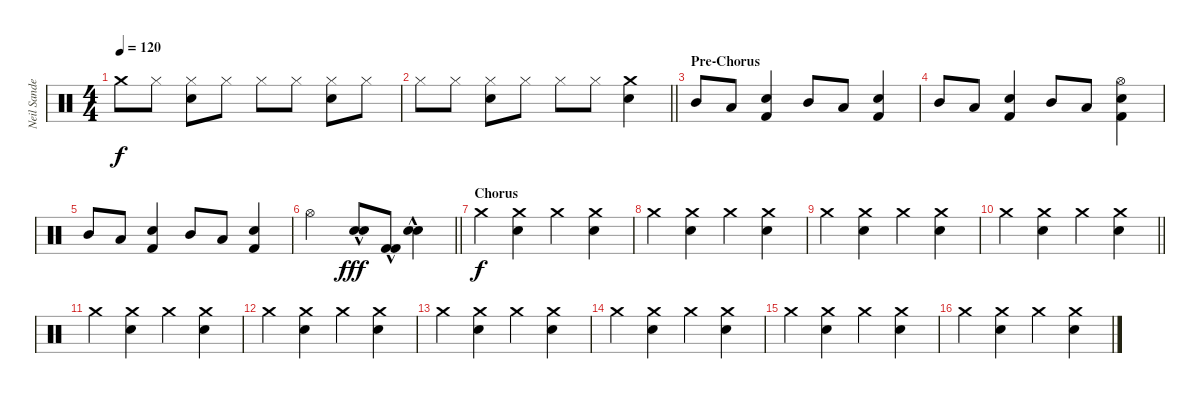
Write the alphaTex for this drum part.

\track ("Neil Sanderson (Drums)" "Neil Sande") {instrument percussion}
\staff {score}
\articulation defaults
\ts (4 4)
\tempo 120
\clef neutral
\ks c "Crash medium (hit)".8{dy f} "Hi-Hat (closed)".8
("Hi-Hat (closed)" "Electric Snare (hit)").8 "Hi-Hat (closed)".8 "Hi-Hat (closed)".8 "Hi-Hat (closed)".8 ("Hi-Hat (closed)" "Electric Snare (hit)").8 "Hi-Hat (closed)".8 |
\barLineRight lightlight "Hi-Hat (closed)".8 "Hi-Hat (closed)".8
("Hi-Hat (closed)" "Electric Snare (hit)").8 "Hi-Hat (closed)".8 "Hi-Hat (closed)".8 "Hi-Hat (closed)".8 ("Crash medium (hit)" "Electric Snare (hit)").4 |
\section ("" "Pre-Chorus")
"Mid Tom (hit)".8 "Low Tom (hit)".8 ("Electric Snare (hit)" "Kick (hit) 2").4 "Mid Tom (hit)".8 "Low Tom (hit)".8 ("Electric Snare (hit)" "Kick (hit) 2").4 |
"Mid Tom (hit)".8 "Low Tom (hit)".8 ("Electric Snare (hit)" "Kick (hit) 2").4 "Mid Tom (hit)".8 "Low Tom (hit)".8 ("Hi-Hat (open)" "Electric Snare (hit)" "Kick (hit) 2").4 |
"Mid Tom (hit)".8 "Low Tom (hit)".8 ("Electric Snare (hit)" "Kick (hit) 2").4 "Mid Tom (hit)".8 "Low Tom (hit)".8 ("Electric Snare (hit)" "Kick (hit) 2").4 |
\barLineRight lightlight "Hi-Hat (open)".2
("Electric Snare (hit)"{hac} "Electric Snare (hit)"{hac}).8{dy fff} ("Kick (hit) 2"{hac} "Kick (hit) 2"{hac}).8 ("Electric Snare (hit)"{hac} "Electric Snare (hit)"{hac}).4 |
\section ("" "Chorus")
"Crash medium (hit)".4{dy f} ("Crash medium (hit)" "Electric Snare (hit)").4 "Crash medium (hit)".4 ("Crash medium (hit)" "Electric Snare (hit)").4 |
"Crash medium (hit)".4 ("Crash medium (hit)" "Electric Snare (hit)").4 "Crash medium (hit)".4 ("Crash medium (hit)" "Electric Snare (hit)").4 |
"Crash medium (hit)".4 ("Crash medium (hit)" "Electric Snare (hit)").4 "Crash medium (hit)".4 ("Crash medium (hit)" "Electric Snare (hit)").4 |
\barLineRight lightlight "Crash medium (hit)".4
("Crash medium (hit)" "Electric Snare (hit)").4 "Crash medium (hit)".4 ("Crash medium (hit)" "Electric Snare (hit)").4 |
"Crash medium (hit)".4 ("Crash medium (hit)" "Electric Snare (hit)").4 "Crash medium (hit)".4 ("Crash medium (hit)" "Electric Snare (hit)").4 |
"Crash medium (hit)".4 ("Crash medium (hit)" "Electric Snare (hit)").4 "Crash medium (hit)".4 ("Crash medium (hit)" "Electric Snare (hit)").4 |
"Crash medium (hit)".4 ("Crash medium (hit)" "Electric Snare (hit)").4 "Crash medium (hit)".4 ("Crash medium (hit)" "Electric Snare (hit)").4 |
"Crash medium (hit)".4 ("Crash medium (hit)" "Electric Snare (hit)").4 "Crash medium (hit)".4 ("Crash medium (hit)" "Electric Snare (hit)").4 |
"Crash medium (hit)".4 ("Crash medium (hit)" "Electric Snare (hit)").4 "Crash medium (hit)".4 ("Crash medium (hit)" "Electric Snare (hit)").4 |
"Crash medium (hit)".4 ("Crash medium (hit)" "Electric Snare (hit)").4 "Crash medium (hit)".4 ("Crash medium (hit)" "Electric Snare (hit)").4
